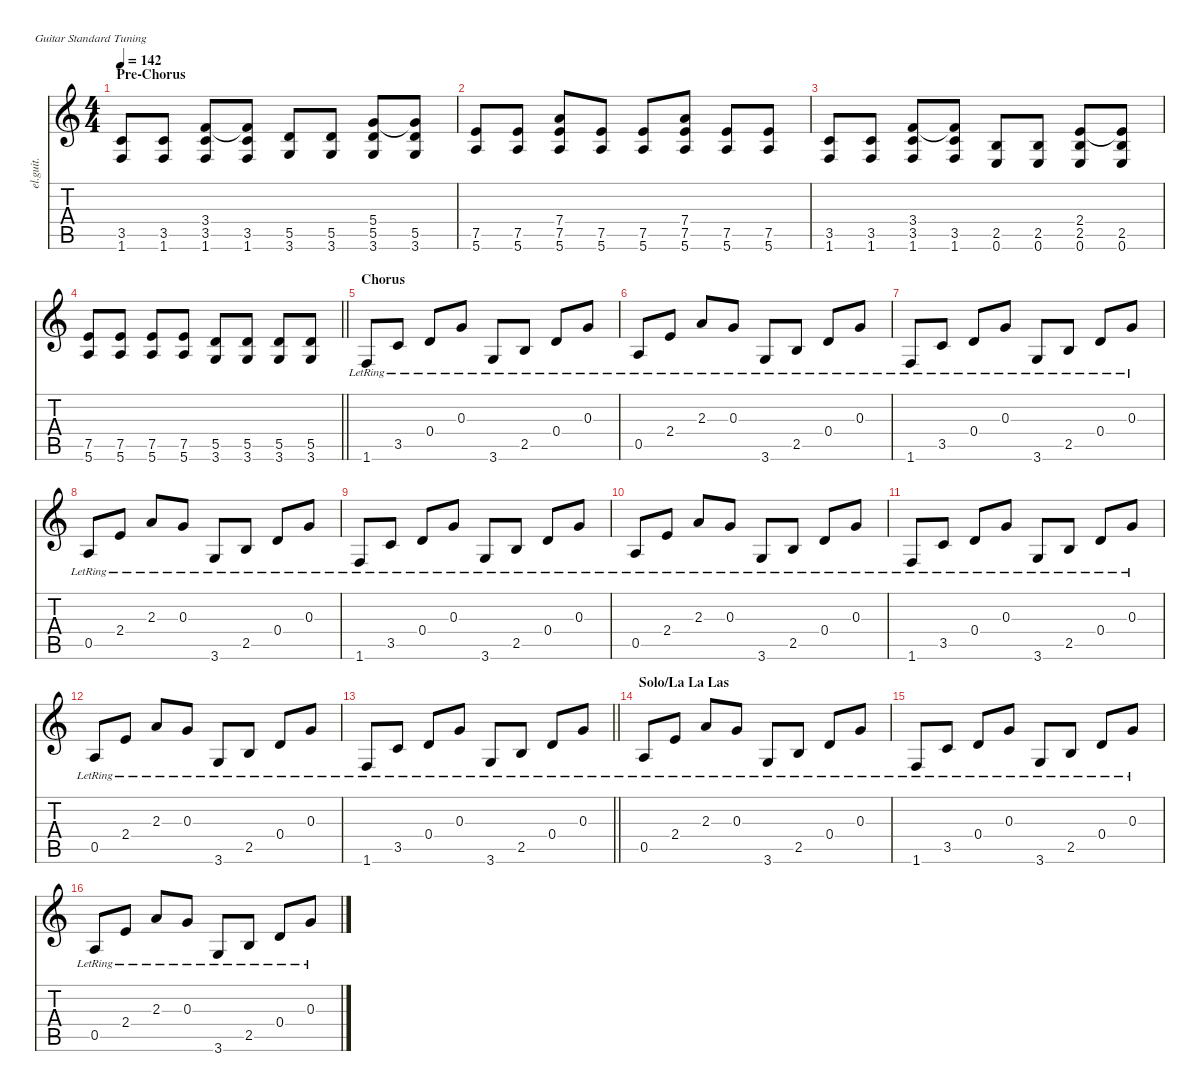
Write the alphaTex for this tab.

\defaultSystemsLayout 4
\hideDynamics
\bracketExtendMode nobrackets
\otherSystemsTrackNameOrientation horizontal
\track ("Guitar 1" "el.guit.") {defaultSystemsLayout 8 instrument electricguitarclean}
\staff {score tabs}
\tuning (E4 B3 G3 D3 A2 E2)
\ts (4 4)
\section ("" "Pre-Chorus")
\tempo 142
\clef g2
\ks c
(3.5 1.6).8{dy f beam Up} (3.5 1.6).8{beam Up} (3.4 3.5 1.6).8{beam Up} (3.4{t} 3.5 1.6).8{beam Up} (5.5 3.6).8{beam Up} (5.5 3.6).8{beam Up} (5.4 5.5 3.6).8{beam Up} (5.4{t} 5.5 3.6).8{beam Up} |
(7.5 5.6).8{beam Up} (7.5 5.6).8{beam Up} (7.4 7.5 5.6).8{beam Up} (7.5 5.6).8{beam Up} (7.5 5.6).8{beam Up} (7.4 7.5 5.6).8{beam Up} (7.5 5.6).8{beam Up} (7.5 5.6).8{beam Up} |
(3.5 1.6).8{beam Up} (3.5 1.6).8{beam Up} (3.4 3.5 1.6).8{beam Up} (3.4{t} 3.5 1.6).8{beam Up} (2.5 0.6).8{beam Up} (2.5 0.6).8{beam Up} (2.4 2.5 0.6).8{beam Up} (2.4{t} 2.5 0.6).8{beam Up} |
\barLineRight lightlight
(7.5 5.6).8{beam Up} (7.5 5.6).8{beam Up} (7.5 5.6).8{beam Up} (7.5 5.6).8{beam Up} (5.5 3.6).8{beam Up} (5.5 3.6).8{beam Up} (5.5 3.6).8{beam Up} (5.5 3.6).8{beam Up} |
\section ("" "Chorus")
1.6{lr}.8{beam Up} 3.5{lr}.8{beam Up} 0.4{lr}.8{beam Up} 0.3{lr}.8{beam Up} 3.6{lr}.8{beam Up} 2.5{lr}.8{beam Up} 0.4{lr}.8{beam Up} 0.3{lr}.8{beam Up} |
0.5{lr}.8{beam Up} 2.4{lr}.8{beam Up} 2.3{lr}.8{beam Up} 0.3{lr}.8{beam Up} 3.6{lr}.8{beam Up} 2.5{lr}.8{beam Up} 0.4{lr}.8{beam Up} 0.3{lr}.8{beam Up} |
1.6{lr}.8{beam Up} 3.5{lr}.8{beam Up} 0.4{lr}.8{beam Up} 0.3{lr}.8{beam Up} 3.6{lr}.8{beam Up} 2.5{lr}.8{beam Up} 0.4{lr}.8{beam Up} 0.3{lr}.8{beam Up} |
0.5{lr}.8{beam Up} 2.4{lr}.8{beam Up} 2.3{lr}.8{beam Up} 0.3{lr}.8{beam Up} 3.6{lr}.8{beam Up} 2.5{lr}.8{beam Up} 0.4{lr}.8{beam Up} 0.3{lr}.8{beam Up} |
1.6{lr}.8{beam Up} 3.5{lr}.8{beam Up} 0.4{lr}.8{beam Up} 0.3{lr}.8{beam Up} 3.6{lr}.8{beam Up} 2.5{lr}.8{beam Up} 0.4{lr}.8{beam Up} 0.3{lr}.8{beam Up} |
0.5{lr}.8{beam Up} 2.4{lr}.8{beam Up} 2.3{lr}.8{beam Up} 0.3{lr}.8{beam Up} 3.6{lr}.8{beam Up} 2.5{lr}.8{beam Up} 0.4{lr}.8{beam Up} 0.3{lr}.8{beam Up} |
1.6{lr}.8{beam Up} 3.5{lr}.8{beam Up} 0.4{lr}.8{beam Up} 0.3{lr}.8{beam Up} 3.6{lr}.8{beam Up} 2.5{lr}.8{beam Up} 0.4{lr}.8{beam Up} 0.3{lr}.8{beam Up} |
0.5{lr}.8{beam Up} 2.4{lr}.8{beam Up} 2.3{lr}.8{beam Up} 0.3{lr}.8{beam Up} 3.6{lr}.8{beam Up} 2.5{lr}.8{beam Up} 0.4{lr}.8{beam Up} 0.3{lr}.8{beam Up} |
\barLineRight lightlight
1.6{lr}.8{beam Up} 3.5{lr}.8{beam Up} 0.4{lr}.8{beam Up} 0.3{lr}.8{beam Up} 3.6{lr}.8{beam Up} 2.5{lr}.8{beam Up} 0.4{lr}.8{beam Up} 0.3{lr}.8{beam Up} |
\section ("" "Solo/La La Las")
0.5{lr}.8{beam Up} 2.4{lr}.8{beam Up} 2.3{lr}.8{beam Up} 0.3{lr}.8{beam Up} 3.6{lr}.8{beam Up} 2.5{lr}.8{beam Up} 0.4{lr}.8{beam Up} 0.3{lr}.8{beam Up} |
1.6{lr}.8{beam Up} 3.5{lr}.8{beam Up} 0.4{lr}.8{beam Up} 0.3{lr}.8{beam Up} 3.6{lr}.8{beam Up} 2.5{lr}.8{beam Up} 0.4{lr}.8{beam Up} 0.3{lr}.8{beam Up} |
0.5{lr}.8{beam Up} 2.4{lr}.8{beam Up} 2.3{lr}.8{beam Up} 0.3{lr}.8{beam Up} 3.6{lr}.8{beam Up} 2.5{lr}.8{beam Up} 0.4{lr}.8{beam Up} 0.3{lr}.8{beam Up}
